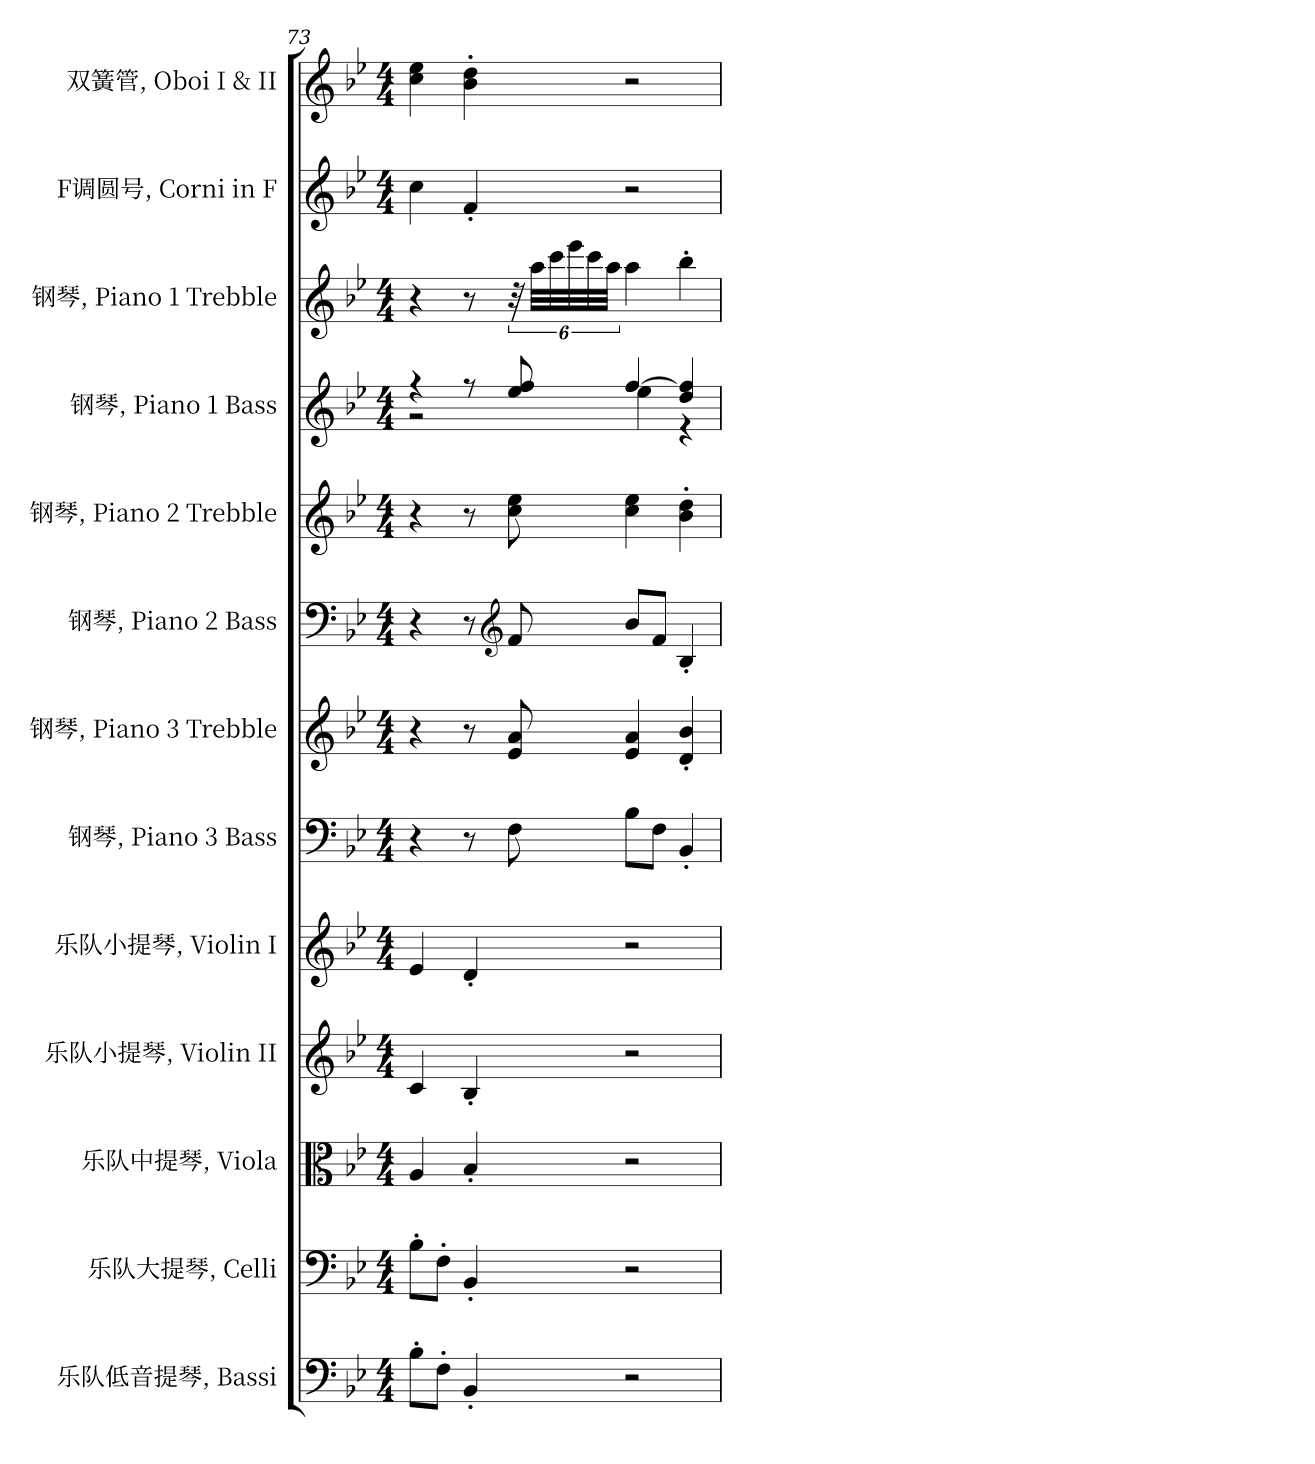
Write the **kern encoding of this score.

**kern	**kern	**kern	**kern	**kern	**kern	**kern	**kern	**kern	**kern	**kern	**kern	**kern
*part13	*part12	*part11	*part10	*part9	*part8	*part7	*part6	*part5	*part4	*part3	*part2	*part1
*staff13	*staff12	*staff11	*staff10	*staff9	*staff8	*staff7	*staff6	*staff5	*staff4	*staff3	*staff2	*staff1
*I"乐队低音提琴, Bassi	*I"乐队大提琴, Celli	*I"乐队中提琴, Viola	*I"乐队小提琴, Violin II	*I"乐队小提琴, Violin I	*I"钢琴, Piano 3 Bass	*I"钢琴, Piano 3 Trebble	*I"钢琴, Piano 2 Bass	*I"钢琴, Piano 2 Trebble	*I"钢琴, Piano 1 Bass	*I"钢琴, Piano 1 Trebble	*I"F调圆号, Corni in F	*I"双簧管, Oboi I &amp; II
*	*	*	*	*	*I'Pno.	*I'Pno.	*I'Pno.	*I'Pno.	*I'Pno.	*I'Pno.	*	*I'Ob.
*clefF4	*clefF4	*clefC3	*clefG2	*clefG2	*clefF4	*clefG2	*clefF4	*clefG2	*clefG2	*clefG2	*clefG2	*clefG2
*ITrd7c12	*	*	*	*	*	*	*	*	*	*	*ITrd4c7	*
*k[b-e-]	*k[b-e-]	*k[b-e-]	*k[b-e-]	*k[b-e-]	*k[b-e-]	*k[b-e-]	*k[b-e-]	*k[b-e-]	*k[b-e-]	*k[b-e-]	*k[b-e-a-]	*k[b-e-]
*M4/4	*M4/4	*M4/4	*M4/4	*M4/4	*M4/4	*M4/4	*M4/4	*M4/4	*M4/4	*M4/4	*M4/4	*M4/4
*MM33	*MM33	*MM33	*MM33	*MM33	*MM33	*MM33	*MM33	*MM33	*MM33	*MM33	*MM33	*MM33
=73	=73	=73	=73	=73	=73	=73	=73	=73	=73	=73	=73	=73
*	*	*	*	*	*	*	*	*	*^	*	*	*
8BB-'\L	8B-'\L	4A/	4c/	4e-/	4r	4r	4r	4r	4r	2r	4r	4f\	4cc\ 4ee-\
8FF'\J	8F'\J	.	.	.	.	.	.	.	.	.	.	.	.
4BBB-'/	4BB-'/	4B-'/	4B-'/	4d'/	8r	8r	8r	8r	8r	.	8r	4B-'/	4b-\' 4dd\'
*	*	*	*	*	*	*	*clefG2	*	*	*	*	*	*
.	.	.	.	.	8F\	8e-/ 8a/	8f/	8cc\ 8ee-\	8ee-/ 8ff/	.	48r	.	.
.	.	.	.	.	.	.	.	.	.	.	48aa\LLL	.	.
.	.	.	.	.	.	.	.	.	.	.	48ccc\	.	.
*	*	*	*	*	*	*	*	*	*	*	*Xbrackettup	*	*
.	.	.	.	.	.	.	.	.	.	.	48eee-\	.	.
.	.	.	.	.	.	.	.	.	.	.	48ccc\	.	.
.	.	.	.	.	.	.	.	.	.	.	48aa\JJJ	.	.
2r	2r	2r	2r	2r	8B-\L	4e-/ 4a/	8b-/L	4cc\ 4ee-\	[4ff/	4ee-\	4aa\	2r	2r
.	.	.	.	.	8F\J	.	8f/J	.	.	.	.	.	.
.	.	.	.	.	4BB-'/	4d/' 4b-/'	4B-'/	4b-\' 4dd\'	4dd/ 4ff/]	4r	4bb-'\	.	.
*	*	*	*	*	*	*	*	*	*v	*v	*	*	*
=	=	=	=	=	=	=	=	=	=	=	=	=
*-	*-	*-	*-	*-	*-	*-	*-	*-	*-	*-	*-	*-
